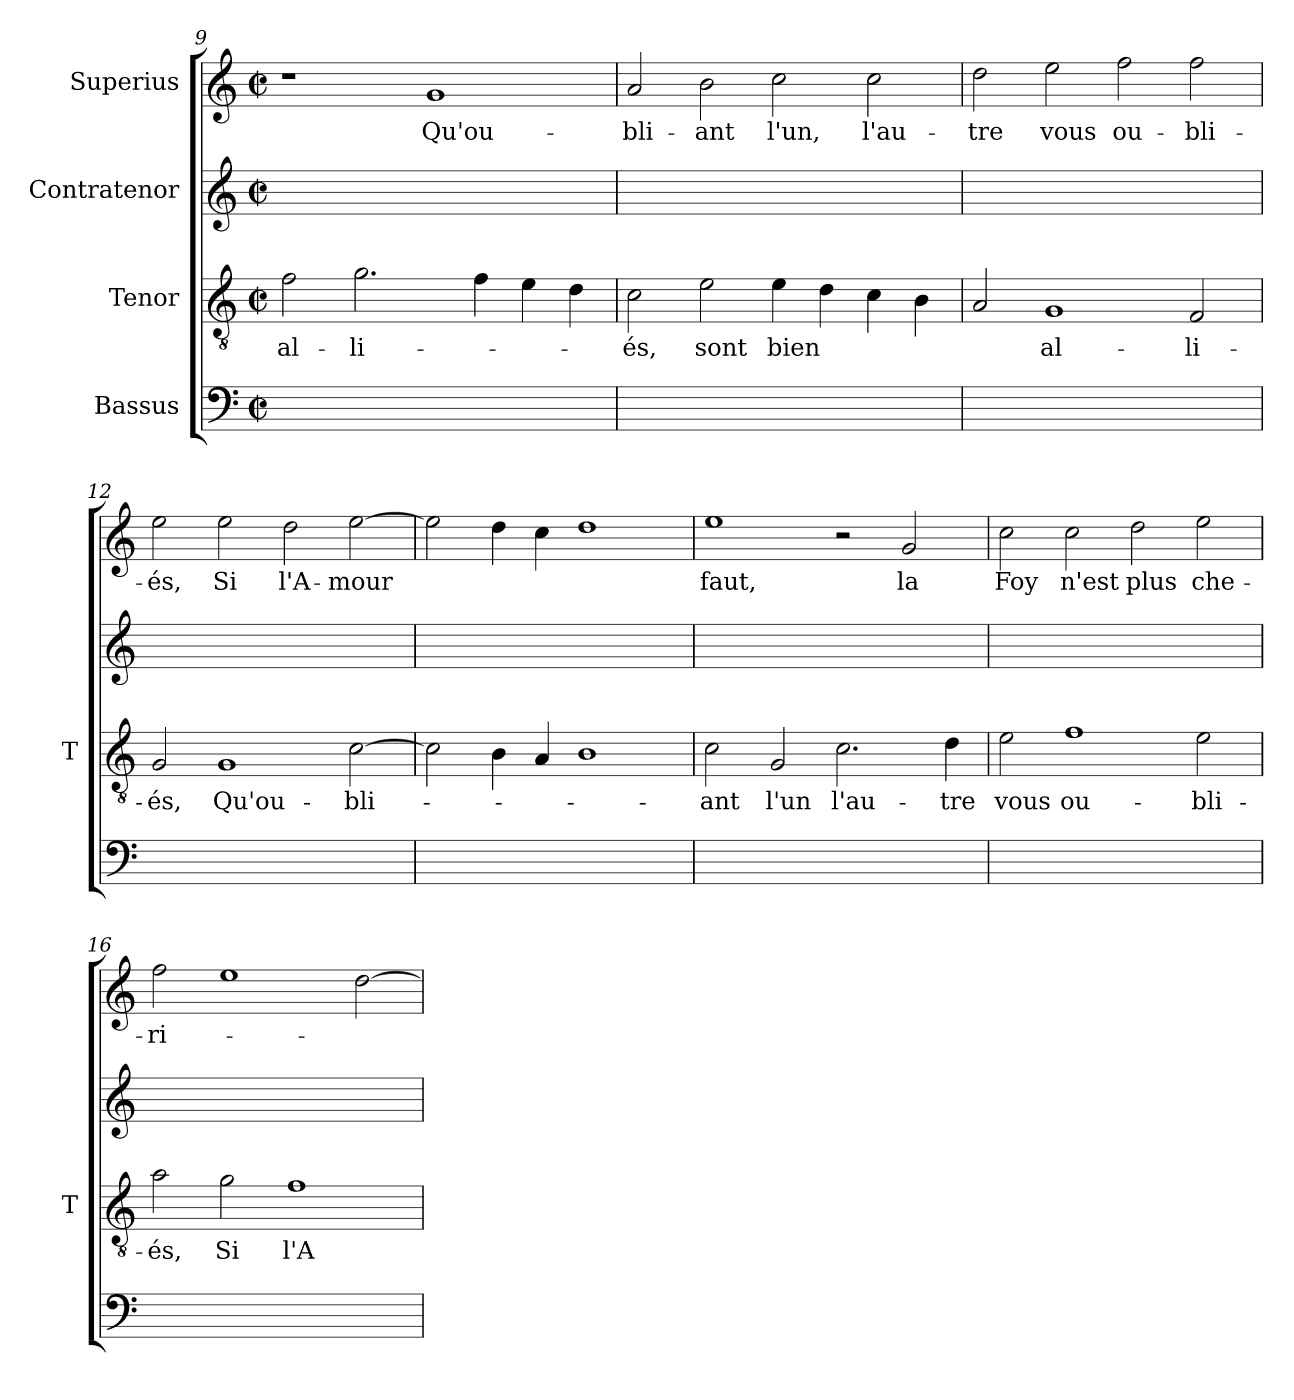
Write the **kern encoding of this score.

**kern	**kern	**text	**kern	**kern	**text
*part4	*part3	*part3	*part2	*part1	*part1
*staff4	*staff3	*staff3	*staff2	*staff1	*staff1
*I"Bassus	*I"Tenor	*	*I"Contratenor	*I"Superius	*
*	*I'T	*	*	*	*
!!LO:PB:g=z
*clefF4	*clefGv2	*	*clefG2	*clefG2	*
*k[]	*k[]	*	*k[]	*k[]	*
*C:	*C:	*	*C:	*C:	*
*M2/2	*M2/2	*	*M2/2	*M2/2	*
*met(c|)	*met(c|)	*	*met(c|)	*met(c|)	*
=9	=9	=9	=9	=9	=9
1ryy	2f	al-	1ryy	1r	.
.	2.g	li-	.	.	.
1ryy	.	.	1ryy	1g	Qu'ou-
.	4f	.	.	.	.
.	4e	.	.	.	.
.	4d	.	.	.	.
=10	=10	=10	=10	=10	=10
1ryy	2c	-és,	1ryy	2a	bli-
.	2e	-sont	.	2b	-ant
1ryy	4e	-bien	1ryy	2cc	-l'un,
.	4d	.	.	.	.
.	4c	.	.	2cc	l'au-
.	4B	.	.	.	.
=11	=11	=11	=11	=11	=11
1ryy	2A	.	1ryy	2dd	-tre
.	1G	al-	.	2ee	-vous
1ryy	.	.	1ryy	2ff	ou-
.	2F	li-	.	2ff	bli-
=12	=12	=12	=12	=12	=12
1ryy	2G	-és,	1ryy	2ee	-és,
.	1G	Qu'ou-	.	2ee	-Si
1ryy	.	.	1ryy	2dd	l'A-
.	[2c	bli-	.	[2ee	-mour
!!LO:PB:g=z
=13	=13	=13	=13	=13	=13
1ryy	2c]	.	1ryy	2ee]	.
.	4B	.	.	4dd	.
.	4A	.	.	4cc	.
1ryy	1B	.	1ryy	1dd	.
=14	=14	=14	=14	=14	=14
1ryy	2c	-ant	1ryy	1ee	-faut,
.	2G	-l'un	.	.	.
1ryy	2.c	l'au-	1ryy	2r	.
.	.	.	.	2g	-la
.	4d	-tre	.	.	.
=15	=15	=15	=15	=15	=15
1ryy	2e	-vous	1ryy	2cc	-Foy
.	1f	ou-	.	2cc	-n'est
1ryy	.	.	1ryy	2dd	-plus
.	2e	bli-	.	2ee	che-
=16	=16	=16	=16	=16	=16
1ryy	2a	-és,	1ryy	2ff	ri-
.	2g	-Si	.	1ee	.
1ryy	1f	l'A-	1ryy	.	.
.	.	.	.	[2dd	.
=	=	=	=	=	=
*-	*-	*-	*-	*-	*-
